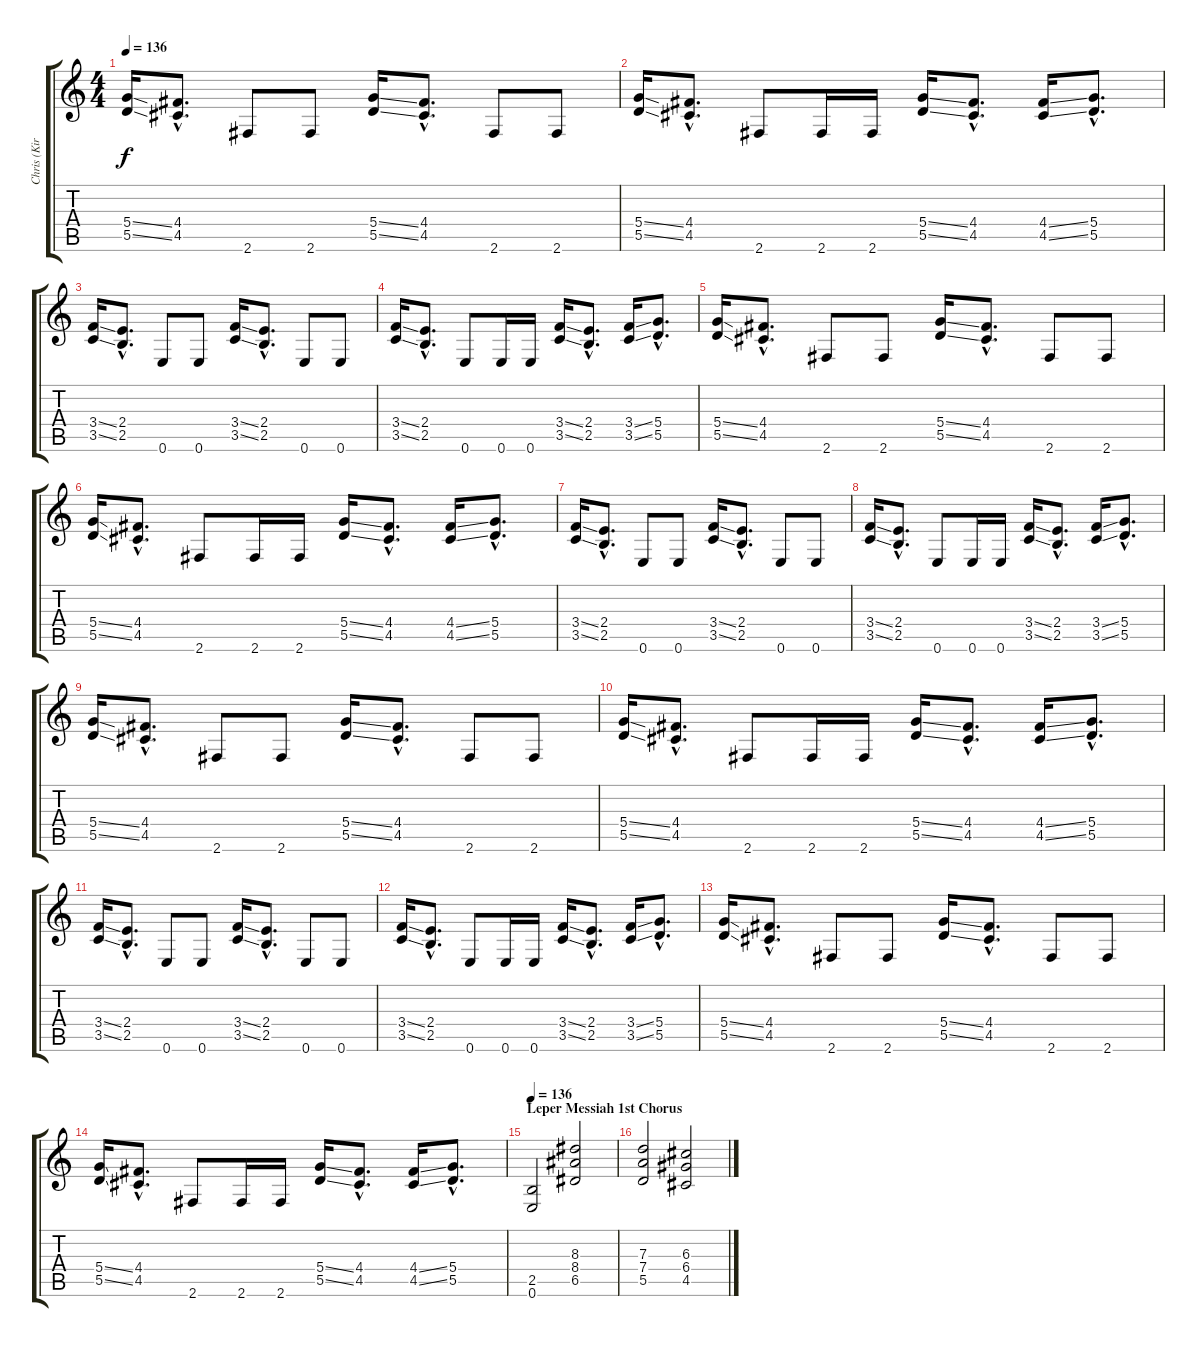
\track ("Chris (Kirks Guitar's)" "Chris (Kir") {instrument overdrivenguitar}
\staff {score tabs}
\tuning (E4 B3 G3 D3 A2 E2) {hide}
\ts (4 4)
\tempo 136
\clef g2
\ks c
(5.4{ss} 5.5{ss}).16{dy f} (4.4{hac} 4.5{hac}).8{d} 2.6.8 2.6.8 (5.4{ss} 5.5{ss}).16 (4.4{hac} 4.5{hac}).8{d} 2.6.8 2.6.8 |
(5.4{ss} 5.5{ss}).16 (4.4{hac} 4.5{hac}).8{d} 2.6.8 2.6.16 2.6.16 (5.4{ss} 5.5{ss}).16 (4.4{hac} 4.5{hac}).8{d} (4.4{ss} 4.5{ss}).16 (5.4{hac} 5.5{hac}).8{d} |
(3.4{ss} 3.5{ss}).16 (2.4{hac} 2.5{hac}).8{d} 0.6.8 0.6.8 (3.4{ss} 3.5{ss}).16 (2.4{hac} 2.5{hac}).8{d} 0.6.8 0.6.8 |
(3.4{ss} 3.5{ss}).16 (2.4{hac} 2.5{hac}).8{d} 0.6.8 0.6.16 0.6.16 (3.4{ss} 3.5{ss}).16 (2.4{hac} 2.5{hac}).8{d} (3.4{ss} 3.5{ss}).16 (5.4{hac} 5.5{hac}).8{d} |
(5.4{ss} 5.5{ss}).16 (4.4{hac} 4.5{hac}).8{d} 2.6.8 2.6.8 (5.4{ss} 5.5{ss}).16 (4.4{hac} 4.5{hac}).8{d} 2.6.8 2.6.8 |
(5.4{ss} 5.5{ss}).16 (4.4{hac} 4.5{hac}).8{d} 2.6.8 2.6.16 2.6.16 (5.4{ss} 5.5{ss}).16 (4.4{hac} 4.5{hac}).8{d} (4.4{ss} 4.5{ss}).16 (5.4{hac} 5.5{hac}).8{d} |
(3.4{ss} 3.5{ss}).16 (2.4{hac} 2.5{hac}).8{d} 0.6.8 0.6.8 (3.4{ss} 3.5{ss}).16 (2.4{hac} 2.5{hac}).8{d} 0.6.8 0.6.8 |
(3.4{ss} 3.5{ss}).16 (2.4{hac} 2.5{hac}).8{d} 0.6.8 0.6.16 0.6.16 (3.4{ss} 3.5{ss}).16 (2.4{hac} 2.5{hac}).8{d} (3.4{ss} 3.5{ss}).16 (5.4{hac} 5.5{hac}).8{d} |
(5.4{ss} 5.5{ss}).16 (4.4{hac} 4.5{hac}).8{d} 2.6.8 2.6.8 (5.4{ss} 5.5{ss}).16 (4.4{hac} 4.5{hac}).8{d} 2.6.8 2.6.8 |
(5.4{ss} 5.5{ss}).16 (4.4{hac} 4.5{hac}).8{d} 2.6.8 2.6.16 2.6.16 (5.4{ss} 5.5{ss}).16 (4.4{hac} 4.5{hac}).8{d} (4.4{ss} 4.5{ss}).16 (5.4{hac} 5.5{hac}).8{d} |
(3.4{ss} 3.5{ss}).16 (2.4{hac} 2.5{hac}).8{d} 0.6.8 0.6.8 (3.4{ss} 3.5{ss}).16 (2.4{hac} 2.5{hac}).8{d} 0.6.8 0.6.8 |
(3.4{ss} 3.5{ss}).16 (2.4{hac} 2.5{hac}).8{d} 0.6.8 0.6.16 0.6.16 (3.4{ss} 3.5{ss}).16 (2.4{hac} 2.5{hac}).8{d} (3.4{ss} 3.5{ss}).16 (5.4{hac} 5.5{hac}).8{d} |
(5.4{ss} 5.5{ss}).16 (4.4{hac} 4.5{hac}).8{d} 2.6.8 2.6.8 (5.4{ss} 5.5{ss}).16 (4.4{hac} 4.5{hac}).8{d} 2.6.8 2.6.8 |
(5.4{ss} 5.5{ss}).16 (4.4{hac} 4.5{hac}).8{d} 2.6.8 2.6.16 2.6.16 (5.4{ss} 5.5{ss}).16 (4.4{hac} 4.5{hac}).8{d} (4.4{ss} 4.5{ss}).16 (5.4{hac} 5.5{hac}).8{d} |
\section ("" "Leper Messiah 1st Chorus")
\tempo 136
(2.5 0.6).2 (8.3 8.4 6.5).2 |
(7.3 7.4 5.5).2 (6.3 6.4 4.5).2
